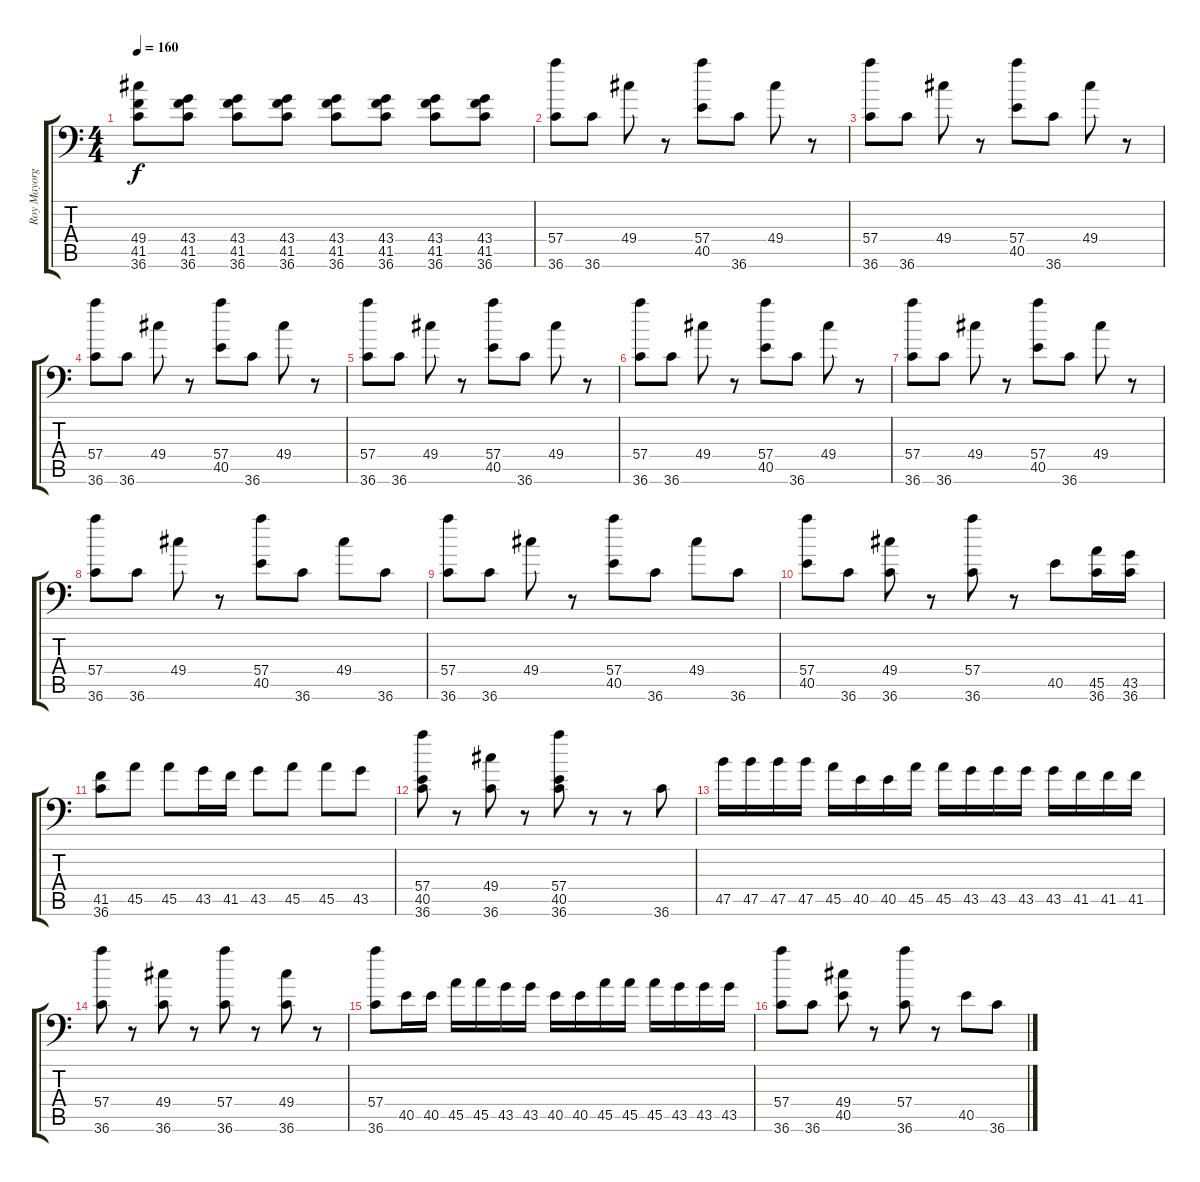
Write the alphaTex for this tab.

\track ("Roy Mayorga" "Roy Mayorg") {instrument acousticgrandpiano}
\staff {score tabs}
\tuning (C-1 C-1 C-1 C-1 C-1 C-1) {hide}
\ts (4 4)
\tempo 160
\clef f4
\ks c
(49.4 41.5 36.6).8{dy f} (43.4 41.5 36.6).8 (43.4 41.5 36.6).8 (43.4 41.5 36.6).8 (43.4 41.5 36.6).8 (43.4 41.5 36.6).8 (43.4 41.5 36.6).8 (43.4 41.5 36.6).8 |
(57.4 36.6).8 36.6.8 49.4.8 r.8 (57.4 40.5).8 36.6.8 49.4.8 r.8 |
(57.4 36.6).8 36.6.8 49.4.8 r.8 (57.4 40.5).8 36.6.8 49.4.8 r.8 |
(57.4 36.6).8 36.6.8 49.4.8 r.8 (57.4 40.5).8 36.6.8 49.4.8 r.8 |
(57.4 36.6).8 36.6.8 49.4.8 r.8 (57.4 40.5).8 36.6.8 49.4.8 r.8 |
(57.4 36.6).8 36.6.8 49.4.8 r.8 (57.4 40.5).8 36.6.8 49.4.8 r.8 |
(57.4 36.6).8 36.6.8 49.4.8 r.8 (57.4 40.5).8 36.6.8 49.4.8 r.8 |
(57.4 36.6).8 36.6.8 49.4.8 r.8 (57.4 40.5).8 36.6.8 49.4.8 36.6.8 |
(57.4 36.6).8 36.6.8 49.4.8 r.8 (57.4 40.5).8 36.6.8 49.4.8 36.6.8 |
(57.4 40.5).8 36.6.8 (49.4 36.6).8 r.8 (57.4 36.6).8 r.8 40.5.8 (45.5 36.6).16 (43.5 36.6).16 |
(41.5 36.6).8 45.5.8 45.5.8 43.5.16 41.5.16 43.5.8 45.5.8 45.5.8 43.5.8 |
(57.4 40.5 36.6).8 r.8 (49.4 36.6).8 r.8 (57.4 40.5 36.6).8 r.8 r.8 36.6.8 |
47.5.16 47.5.16 47.5.16 47.5.16 45.5.16 40.5.16 40.5.16 45.5.16 45.5.16 43.5.16 43.5.16 43.5.16 43.5.16 41.5.16 41.5.16 41.5.16 |
(57.4 36.6).8 r.8 (49.4 36.6).8 r.8 (57.4 36.6).8 r.8 (49.4 36.6).8 r.8 |
(57.4 36.6).8 40.5.16 40.5.16 45.5.16 45.5.16 43.5.16 43.5.16 40.5.16 40.5.16 45.5.16 45.5.16 45.5.16 43.5.16 43.5.16 43.5.16 |
(57.4 36.6).8 36.6.8 (49.4 40.5).8 r.8 (57.4 36.6).8 r.8 40.5.8 36.6.8
